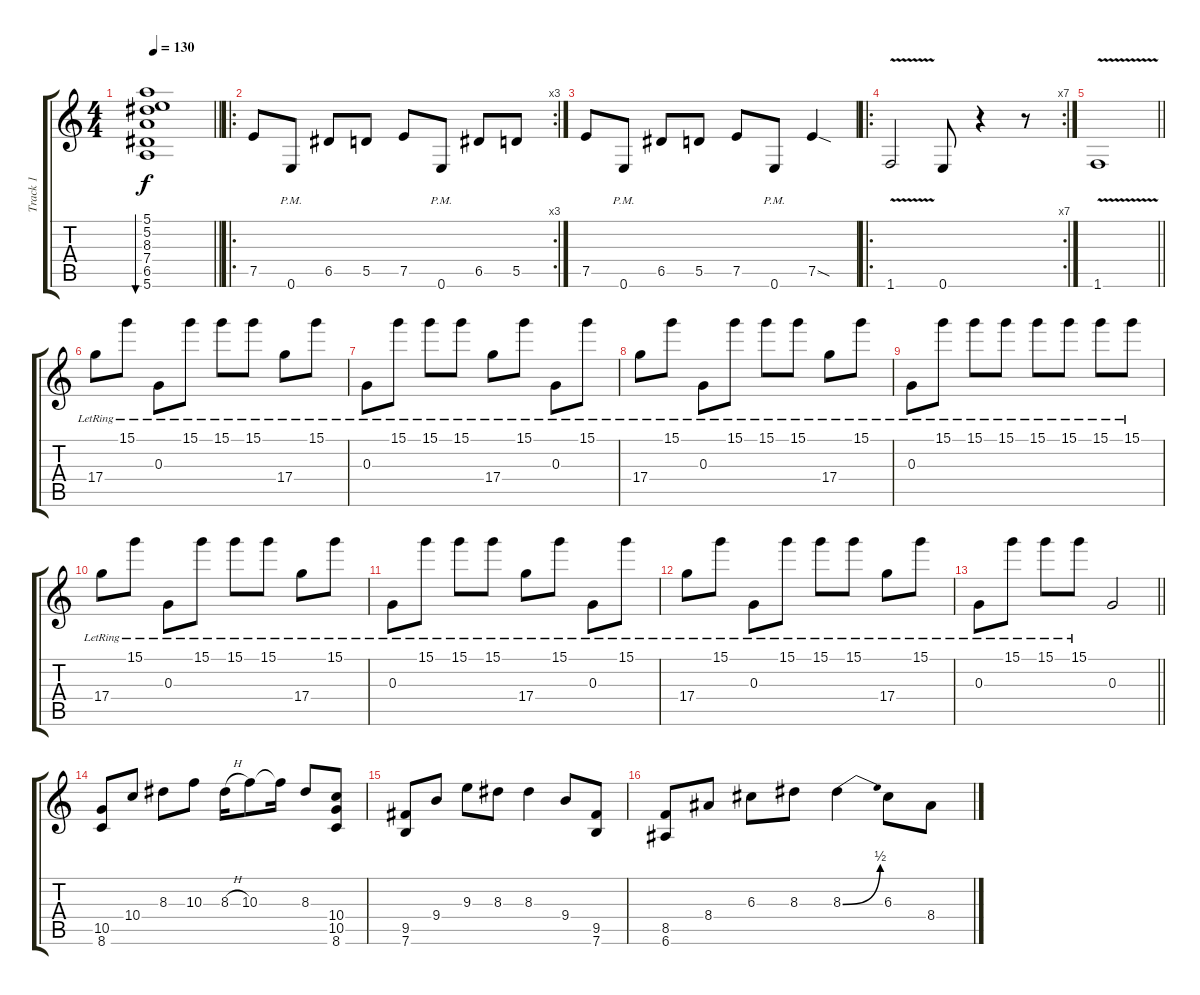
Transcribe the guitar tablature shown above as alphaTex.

\track ("Track 1" "Track 1") {instrument distortionguitar}
\staff {score tabs}
\tuning (E4 B3 G3 D3 A2 E2) {hide}
\ts (4 4)
\tempo 130
\clef g2
\barLineRight lightlight
\ks c
(5.1 5.2 8.3 7.4 6.5 5.6).1{bu 240 dy f} |
\ro
\rc 3
\section ("" "")
7.5.8 0.6{pm}.8 6.5.8 5.5.8 7.5.8 0.6{pm}.8 6.5.8 5.5.8 |
7.5.8 0.6{pm}.8 6.5.8 5.5.8 7.5.8 0.6{pm}.8 7.5{sod}.4 |
\ro
\rc 7
1.6{v}.2 0.6.8 r.4 r.8 |
\barLineRight lightlight
1.6{v}.1 |
17.4{lr}.8 15.1{lr}.8 0.3{lr}.8 15.1{lr}.8 15.1{lr}.8 15.1{lr}.8 17.4{lr}.8 15.1{lr}.8 |
0.3{lr}.8 15.1{lr}.8 15.1{lr}.8 15.1{lr}.8 17.4{lr}.8 15.1{lr}.8 0.3{lr}.8 15.1{lr}.8 |
17.4{lr}.8 15.1{lr}.8 0.3{lr}.8 15.1{lr}.8 15.1{lr}.8 15.1{lr}.8 17.4{lr}.8 15.1{lr}.8 |
0.3{lr}.8 15.1{lr}.8 15.1{lr}.8 15.1{lr}.8 15.1{lr}.8 15.1{lr}.8 15.1{lr}.8 15.1{lr}.8 |
17.4{lr}.8 15.1{lr}.8 0.3{lr}.8 15.1{lr}.8 15.1{lr}.8 15.1{lr}.8 17.4{lr}.8 15.1{lr}.8 |
0.3{lr}.8 15.1{lr}.8 15.1{lr}.8 15.1{lr}.8 17.4{lr}.8 15.1{lr}.8 0.3{lr}.8 15.1{lr}.8 |
17.4{lr}.8 15.1{lr}.8 0.3{lr}.8 15.1{lr}.8 15.1{lr}.8 15.1{lr}.8 17.4{lr}.8 15.1{lr}.8 |
\barLineRight lightlight
0.3{lr}.8 15.1{lr}.8 15.1{lr}.8 15.1{lr}.8 0.3.2 |
\section ("" "")
(10.5 8.6).8 10.4.8 8.3.8 10.3.8 8.3{h}.16 10.3.8 10.3{t}.16 8.3.8 (10.4 10.5 8.6).8 |
(9.5 7.6).8 9.4.8 9.3.8 8.3.8 8.3.4 9.4.8 (9.5 7.6).8 |
(8.5 6.6).8 8.4.8 6.3.8 8.3.8 8.3{be (bend 0 0 60 2)}.4 6.3.8 8.4.8
